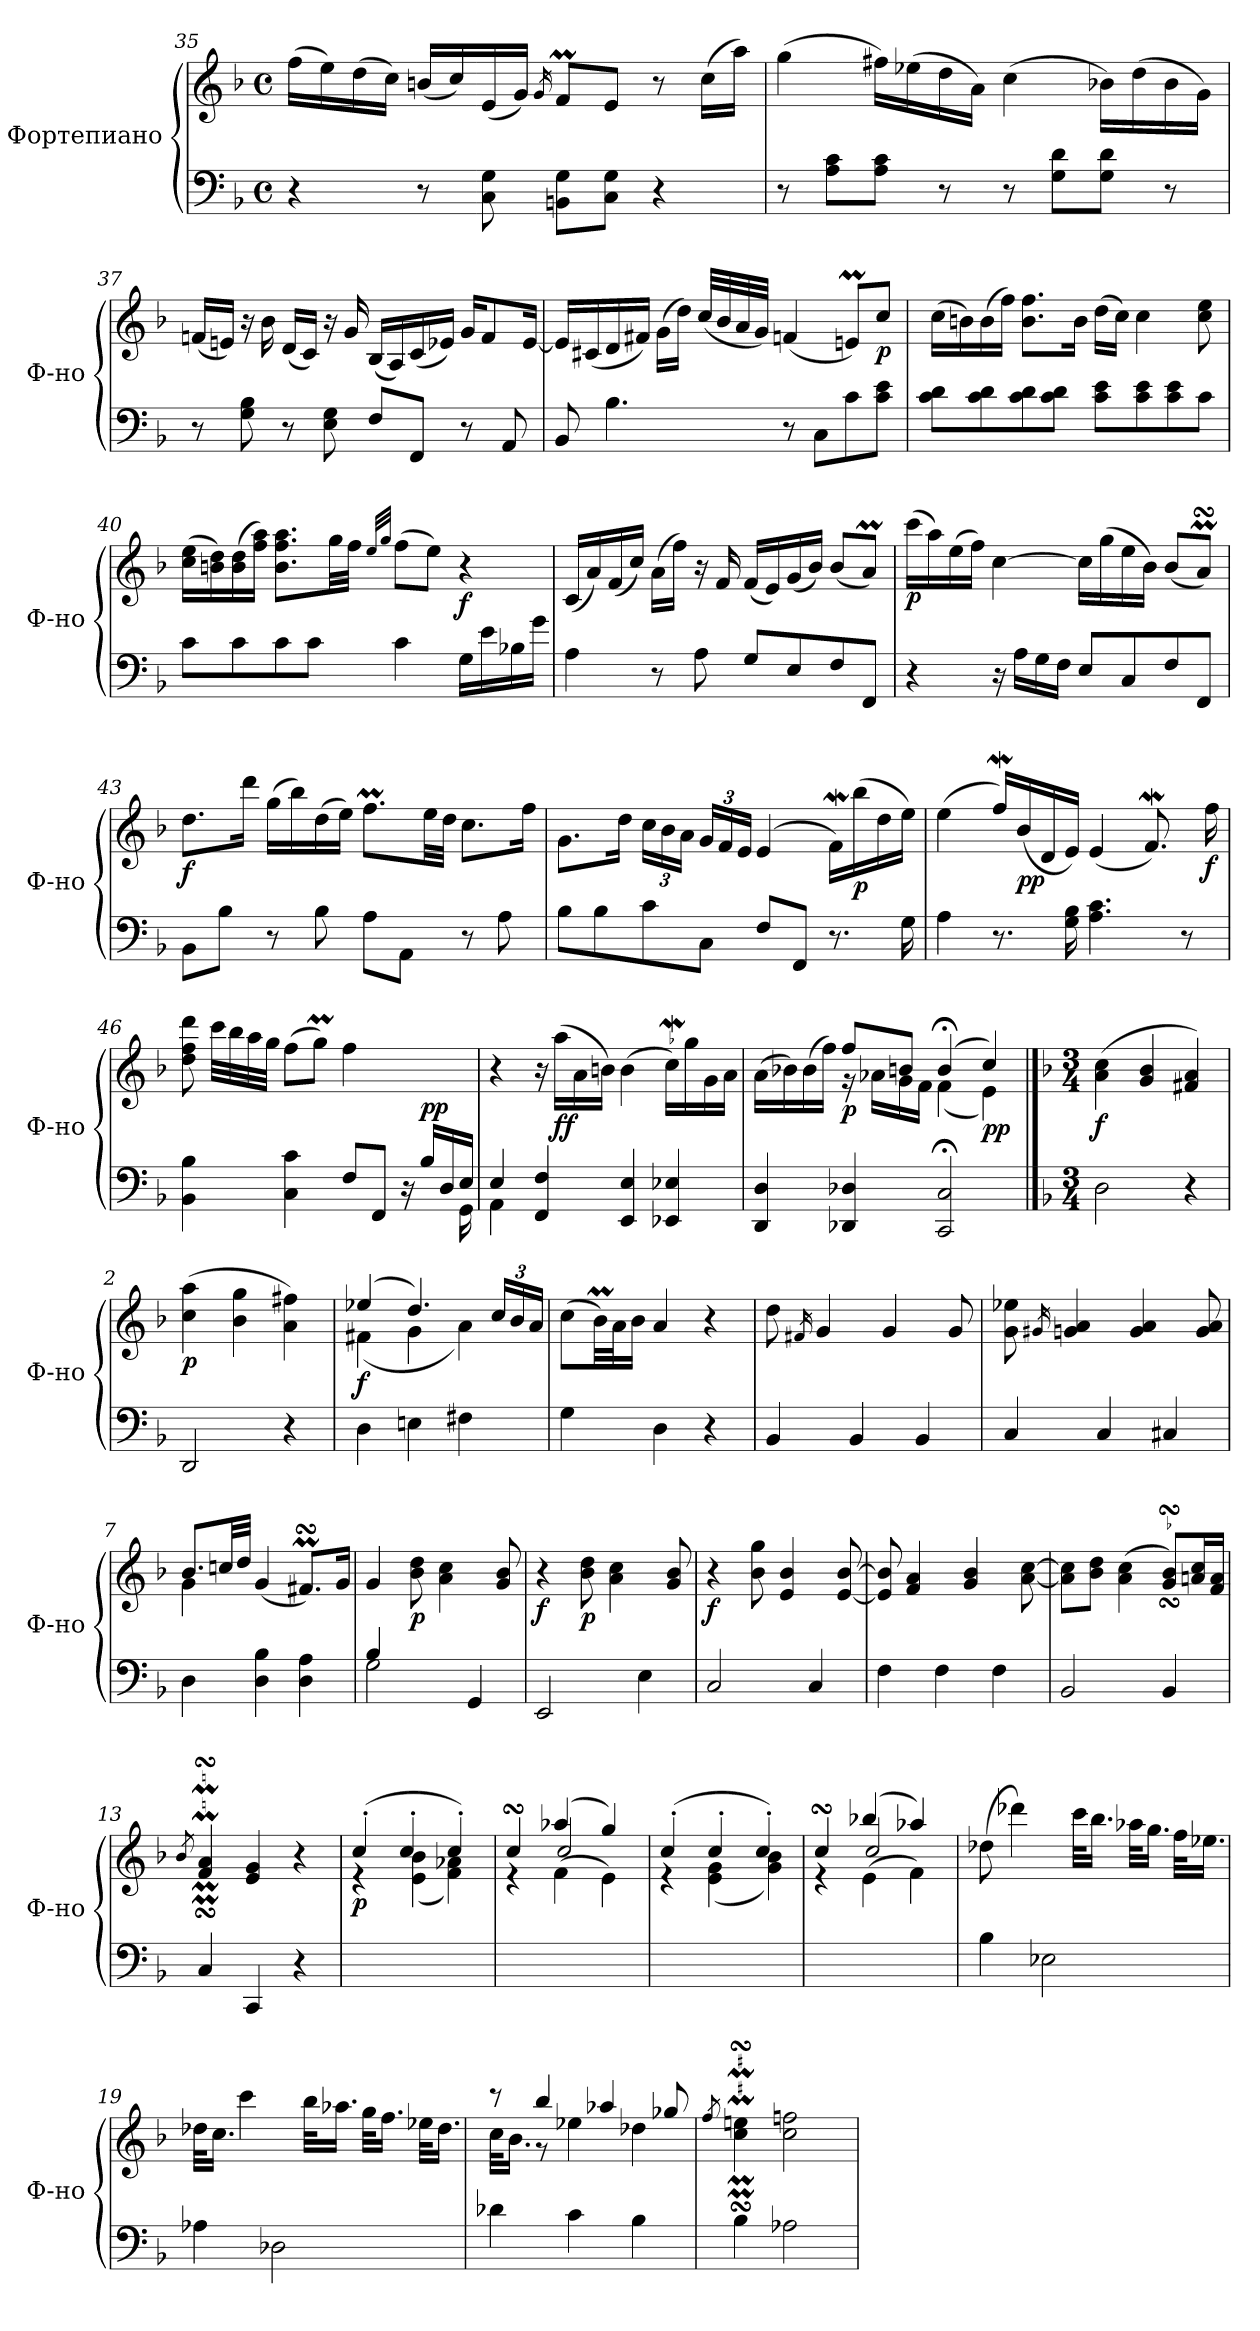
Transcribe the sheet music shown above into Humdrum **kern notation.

**kern	**kern	**dynam
*part1	*part1	*part1
*staff2	*staff1	*staff1/2
*I"Фортепиано	*	*
*I'Ф-но	*	*
!!LO:LB:g=z
*clefF4	*clefG2	*
*k[b-]	*k[b-]	*
*M4/4	*M4/4	*
*met(c)	*met(c)	*
=35	=35	=35
4r	(>16ff\LL	.
.	16ee\)	.
.	(>16dd\	.
.	16cc\JJ)	.
8r	(<16bn/LL	.
.	16cc/)	.
8C\ 8G\	(<16e/	.
.	16g/JJ)	.
.	16qg/	.
8BBn\ 8G\L	8fM/L	.
8C\ 8G\J	8e/J	.
4r	8r	.
.	(>16cc\LL	.
.	16aa\JJ)	.
=36	=36	=36
8r	(>4gg\	.
8A\ 8c\L	.	.
8A\ 8c\J	16ff#X\LL)	.
.	(>16ee-X\	.
8r	16dd\	.
.	16a\JJ)	.
8r	(>4cc\	.
8G\ 8d\L	.	.
8G\ 8d\J	16b-X\LL)	.
.	(>16dd\	.
8r	16b-\	.
.	16g\JJ)	.
=37	=37	=37
8r	(<16fn/LL	.
.	16en/JJ)	.
8G\ 8B-\	16r	.
.	16b-\	.
8r	(<16d/LL	.
.	16c/JJ)	.
8E\ 8G\	16r	.
.	16g/	.
8F/L	(<16B-/LL	.
.	16A/)	.
8FF/J	(<16c/	.
.	16e-X/JJ)	.
8r	16g/KL	.
.	8f/	.
8AA/	.	.
.	[16e-/Jk	.
!!LO:LB:g=z
=38	=38	=38
8BB-/	16e-/LL]	.
.	(<16c#X/	.
4.B-\	16d/	.
.	16f#X/JJ)	.
.	(>16g\LL	.
.	16dd\JJ)	.
.	(<32cc/LLL	.
.	32b-/	.
.	32a/	.
.	32g/JJJ)	.
8r	(<4fn/	.
8C\L	.	.
8c\	8enm/L)	.
!	!	!LO:DY:b
8c\ 8e\J	8cc/J	p
=39	=39	=39
8c\ 8d\L	(>16cc\LL	.
.	16bn\)	.
8c\ 8d\	(>16b\	.
.	16ff\JJ)	.
8c\ 8d\	8.b\ 8.ff\L	.
8c\ 8d\J	.	.
.	16b\Jk	.
8c\ 8e\L	(>16dd\LL	.
.	16cc\JJ)	.
8c\ 8e\	4cc\	.
8c\ 8e\	.	.
8c\J	8cc\ 8ee\	.
!!LO:LB:g=z
=40	=40	=40
8c\L	(>16cc\ 16ee\LL	.
.	16bn\ 16dd\)	.
8c\	(>16b\ 16dd\	.
.	16ff\ 16aa\JJ)	.
8c\	8.b\ 8.ff\ 8.aa\L	.
8c\J	.	.
.	32gg\LL	.
.	32ff\JJJ	.
.	32qee/LLL	.
.	32qgg/JJJ	.
4c\	(>8ff\L	.
.	8ee\J)	.
!	!	!LO:DY:b
16G\LL	4r	f
16e\	.	.
16B-X\	.	.
16g\JJ	.	.
=41	=41	=41
4A\	(<16c/LL	.
.	16a/)	.
.	(<16f/	.
.	16cc/JJ)	.
8r	(>16a\LL	.
.	16ff\JJ)	.
8A\	16r	.
.	16f/	.
8G/L	(<16f/LL	.
.	16e/)	.
8E/	(<16g/	.
.	16b-/JJ)	.
8F/	(<8b-/L	.
8FF/J	8am/J)	.
=42	=42	=42
!	!	!LO:DY:b
4r	(>16ccc\LL	p
.	16aa\)	.
.	(>16ee\	.
.	16ff\JJ)	.
16r	[4cc\	.
16A\LL	.	.
16G\	.	.
16F\JJ	.	.
8E/L	16cc\LL]	.
.	(>16gg\	.
8C/	16ee\	.
.	16b-\JJ)	.
8F/	(<8b-/L	.
8FF/J	8amsSsS/J)	.
!!LO:LB:g=z
=43	=43	=43
!	!	!LO:DY:b
8BB-\L	8.dd\L	f
8B-\J	.	.
.	16ddd\Jk	.
8r	(>16gg\LL	.
.	16bb-\)	.
8B-\	(>16dd\	.
.	16ee\JJ)	.
8A\L	8.ffM\L	.
8AA\J	.	.
.	32ee\LL	.
.	32dd\JJJ	.
8r	8.cc\L	.
8A\	.	.
.	16ff\Jk	.
=44	=44	=44
8B-\L	8.g\L	.
8B-\	.	.
.	16dd\Jk	.
*	*Xbrackettup	*
8c\	24cc\LL	.
.	24b-\	.
.	24a\JJ	.
8C\J	24g/LL	.
.	24f/	.
.	24e/JJ	.
8F/L	(>4e/	.
8FF/J	.	.
8.r	16fw\LL)	.
!	!	!LO:DY:b
.	(>16bb-\	p
.	16dd\	.
16G\	16ee\JJ)	.
=45	=45	=45
4A\	(>4ee\	.
8.r	16ffw/LL)	.
!	!	!LO:DY:b
.	(<16b-/	pp
.	16d/	.
16G\ 16B-\	16e/JJ)	.
4.A\ 4.c\	(<4e/	.
.	8.fw/)	.
8r	.	.
!	!	!LO:DY:b
.	16ff\	f
!!LO:LB:g=z
=46	=46	=46
*^	*	*
4BB-\ 4B-\	2ryy	8dd\ 8ff\ 8ddd\	.
.	.	32ccc\LLL	.
.	.	32bb-\	.
.	.	32aa\	.
.	.	32gg\JJJ	.
4C\ 4c\	.	(>8ff\L	.
.	.	8ggM\J)	.
8F/L	4ryy	4ff\	.
8FF/J	.	.	.
16r	8.ryy	4ryy	.
!	!	!	!LO:DY:a=2
16B-/LL	.	.	pp
16D/	.	.	.
16E/JJ	16GG\	.	.
=47	=47	=47	=47
4E/	4AA\	4r	.
4FF/ 4F/	4ryy	16r	.
!	!	!	!LO:DY:b
.	.	(>16aa\LL	ff
.	.	16a\	.
.	.	16bn\JJ)	.
4EE/ 4E/	2ryy	(>4b\	.
4EE-X/ 4E-X/	.	16ccW\LL)	.
.	.	16gg\	.
.	.	16g\	.
.	.	16a\JJ	.
*v	*v	*	*
=48	=48	=48
*	*^	*
4DD/ 4D/	(>16a\LL	4ryy	.
.	16b-X\)	.	.
.	(>16b-\	.	.
.	16ff\JJ)	.	.
!	!	!	!LO:DY:b
4DD-X/ 4D-X/	8ff/L	16r	p
.	.	16a-X\LL	.
.	8bn/J	16g\	.
.	.	16f\JJ	.
2CC/;< 2C/;<	(>4b;</	(<4f\	.
!	!	!	!LO:DY:b
.	4cc/)	4e\)	pp
*	*v	*v	*
!!LO:PB:g=z
==1	==1	==1
*k[b-]	*k[b-]	*
*M3/4	*M3/4	*
*	*^	*
!	!LO:TX:a:B:t=Largo	!	!
!	!	!	!LO:DY:b
*	*v	*v	*
2D\	(>4a\ 4cc\	f
.	4g/ 4b-/	.
4r	4f#X/ 4a/)	.
=2	=2	=2
!	!	!LO:DY:b
2DD/	(>4cc\ 4aa\	p
.	4b-\ 4gg\	.
4r	4a\ 4ff#X\)	.
=3	=3	=3
*	*^	*
!	!	!	!LO:DY:b
4D\	(>4ee-X/	(<4f#X\	f
4En\	4.dd/)	4g\	.
4F#X\	.	4a\)	.
.	24cc/LL	.	.
.	24b-/	.	.
.	24a/JJ	.	.
*	*v	*v	*
=4	=4	=4
4G\	(>8cc\L	.
.	32b-M\LL)	.
.	32a\J	.
.	16b-\JJ	.
4D\	4a/	.
4r	4r	.
=5	=5	=5
4BB-/	8dd\	.
.	16qf#X/	.
.	4g/	.
4BB-/	.	.
.	4g/	.
4BB-/	.	.
.	8g/	.
!!LO:LB:g=z
=6	=6	=6
4C/	8g\ 8ee-X\	.
.	16qg#X/	.
.	4gn/ 4a/	.
4C/	.	.
.	4g/ 4a/	.
4C#X/	.	.
.	8g/ 8a/	.
=7	=7	=7
*	*^	*
4D\	8.b-/L	4g\	.
.	32ccn/LL	.	.
.	32dd/JJJ	.	.
4D\ 4B-\	(<4g/	2ryy	.
4D\ 4A\	8.f#XmsSsS/L)	.	.
.	16g/Jk	.	.
*	*v	*v	*
=8	=8	=8
*^	*	*
4B-/	2G\	4g/	.
!	!	!	!LO:DY:b
4ryy	.	8b-\ 8dd\	p
.	.	4a\ 4cc\	.
4GG/	4ryy	.	.
.	.	8g/ 8b-/	.
*v	*v	*	*
=9	=9	=9
!	!	!LO:DY:b
2EE/	4r	f
!	!	!LO:DY:b
.	8b-\ 8dd\	p
.	4a\ 4cc\	.
4E\	.	.
.	8g/ 8b-/	.
!!LO:LB:g=z
=10	=10	=10
!	!	!LO:DY:b
2C/	4r	f
.	8b-\ 8gg\	.
.	4e/ 4b-/	.
4C/	.	.
.	[8e/ [8b-/	.
=11	=11	=11
4F\	8e/] 8b-/]	.
.	4f/ 4a/	.
4F\	.	.
.	4g/ 4b-/	.
4F\	.	.
.	[8a\ [8cc\	.
=12	=12	=12
2BB-/	8a\] 8cc\]L	.
.	8b-\ 8dd\J	.
.	(>4a\ 4cc\	.
4BB-/	8g/sSSS 8b-/sSSSL)	.
.	16a/ 16cc/L	.
.	16f/ 16a/JJ	.
=13	=13	=13
.	8qb-/	.
4C/	4f/MsSSS 4a/MsSSS	.
4CC/	4e/ 4g/	.
4r	4r	.
!!LO:LB:g=z
=14	=14	=14
*	*^	*
!	!	!	!LO:DY:b
2.ryy	(>4cc'/	4r	p
.	4cc'/	(<4e\ 4b-\	.
.	4cc'/)	4f\ 4a-X\)	.
=15	=15	=15	=15
*	*	*^	*
4ryy	4ccsSSS/	4r	4ryy	.
2ryy	(>4aa-X/	2cc/	(>4f\	.
.	4gg/)	.	4e\)	.
*	*	*v	*v	*
=16	=16	=16	=16
2.ryy	(>4cc'/	4r	.
.	4cc'/	(<4e\ 4g\	.
.	4cc'/)	4g\ 4b-\)	.
=17	=17	=17	=17
*	*	*^	*
4ryy	4ccsSSS/	4r	4ryy	.
2ryy	(>4bb-X/	2cc/	(>4e\	.
.	4aa-X/)	.	4f\)	.
*	*v	*v	*v	*
!!LO:LB:g=z
=18	=18	=18
4B-\	(>8dd-X\	.
.	4ddd-X\)	.
2E-X\	.	.
.	32ccc\KLL	.
.	16.bb-\JJ	.
.	32aa-X\KLL	.
.	16.gg\JJ	.
.	32ff\KLL	.
.	16.ee-X\JJ	.
=19	=19	=19
4A-X\	32dd-X\KLL	.
.	16.cc\JJ	.
.	4ccc\	.
2D-X\	.	.
.	32bb-\KLL	.
.	16.aa-X\JJ	.
.	32gg\KLL	.
.	16.ff\JJ	.
.	32ee-X\KLL	.
.	16.dd-\JJ	.
=20	=20	=20
*	*^	*
4d-X\	8r	32cc\KLL	.
.	.	16.b-\JJ	.
.	4bb-/	8r	.
4c\	.	4ee-X\	.
.	4aa-X/	.	.
4B-\	.	4dd-X\	.
.	8gg-X/	.	.
*	*v	*v	*
=21	=21	=21
.	8qff/	.
4B-\	4cc\MsSSS 4een\MsSSS	.
2A-X\	2cc\ 2ffn\	.
=	=	=
*-	*-	*-
